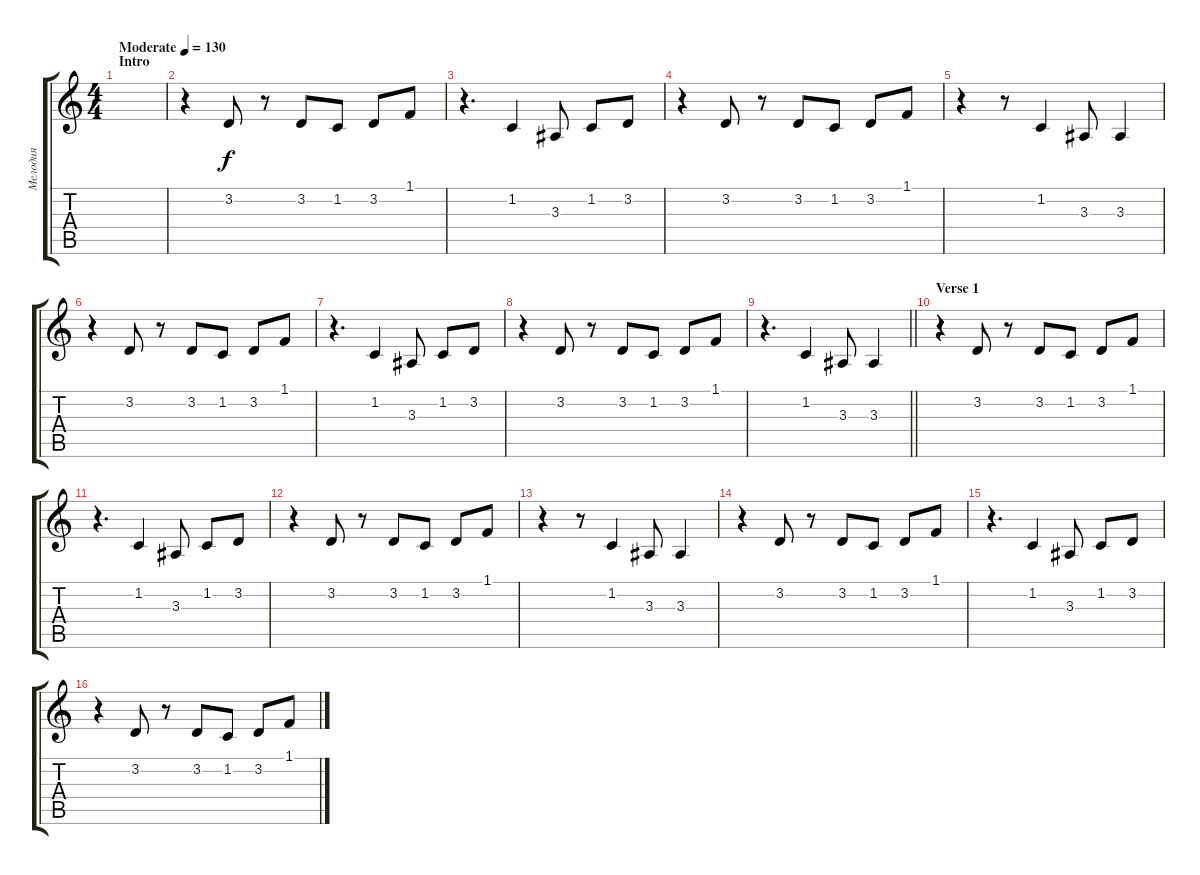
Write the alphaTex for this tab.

\track ("Мелодия" "Мелодия") {instrument lead2sawtooth}
\staff {score tabs}
\tuning (E4 B3 G3 D3 A2 E2) {hide}
\ts (4 4)
\section ("" "Intro")
\tempo (130 "Moderate")
\clef g2
\ks c
|
r.4 3.2.8 r.8 3.2.8 1.2.8 3.2.8 1.1.8 |
r.4{d} 1.2.4 3.3.8 1.2.8 3.2.8 |
r.4 3.2.8 r.8 3.2.8 1.2.8 3.2.8 1.1.8 |
r.4 r.8 1.2.4 3.3.8 3.3.4 |
r.4 3.2.8 r.8 3.2.8 1.2.8 3.2.8 1.1.8 |
r.4{d} 1.2.4 3.3.8 1.2.8 3.2.8 |
r.4 3.2.8 r.8 3.2.8 1.2.8 3.2.8 1.1.8 |
\barLineRight lightlight
r.4{d} 1.2.4 3.3.8 3.3.4 |
\section ("" "Verse 1")
r.4 3.2.8 r.8 3.2.8 1.2.8 3.2.8 1.1.8 |
r.4{d} 1.2.4 3.3.8 1.2.8 3.2.8 |
r.4 3.2.8 r.8 3.2.8 1.2.8 3.2.8 1.1.8 |
r.4 r.8 1.2.4 3.3.8 3.3.4 |
r.4 3.2.8 r.8 3.2.8 1.2.8 3.2.8 1.1.8 |
r.4{d} 1.2.4 3.3.8 1.2.8 3.2.8 |
r.4 3.2.8 r.8 3.2.8 1.2.8 3.2.8 1.1.8
